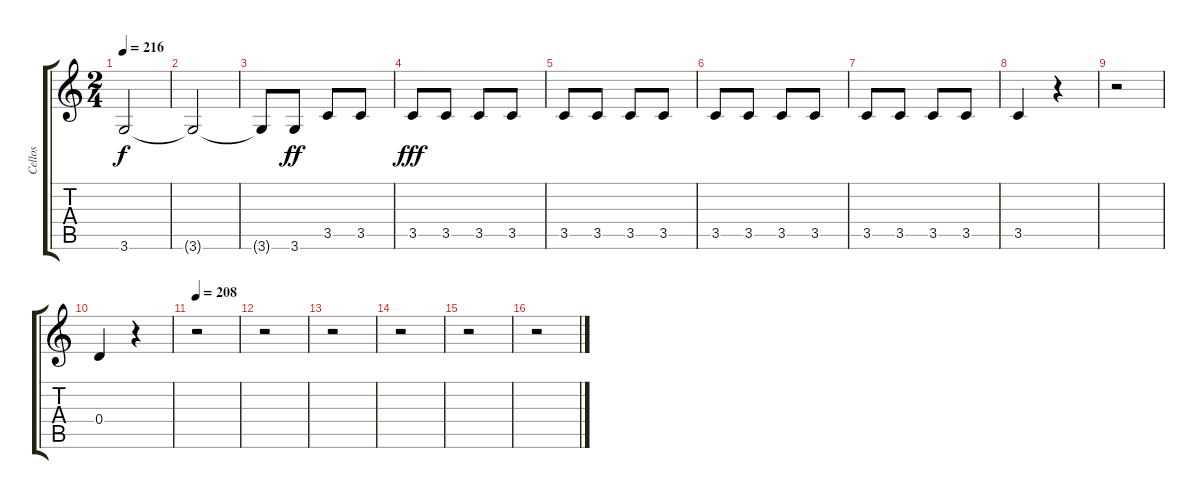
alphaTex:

\track ("Cellos" "Cellos") {instrument contrabass}
\staff {score tabs}
\tuning (E4 B3 G3 D3 A2 E2) {hide}
\ts (2 4)
\tempo 216
\clef g2
\ks c
3.6{t}.2{dy f} |
3.6{t}.2 |
3.6{t}.8 3.6.8{dy ff} 3.5.8 3.5.8 |
3.5.8{dy fff} 3.5.8 3.5.8 3.5.8 |
3.5.8 3.5.8 3.5.8 3.5.8 |
3.5.8 3.5.8 3.5.8 3.5.8 |
3.5.8 3.5.8 3.5.8 3.5.8 |
3.5.4 r.4 |
r.2 |
0.4.4 r.4 |
\tempo 208
r.2 |
r.2 |
r.2 |
r.2 |
r.2 |
r.2
